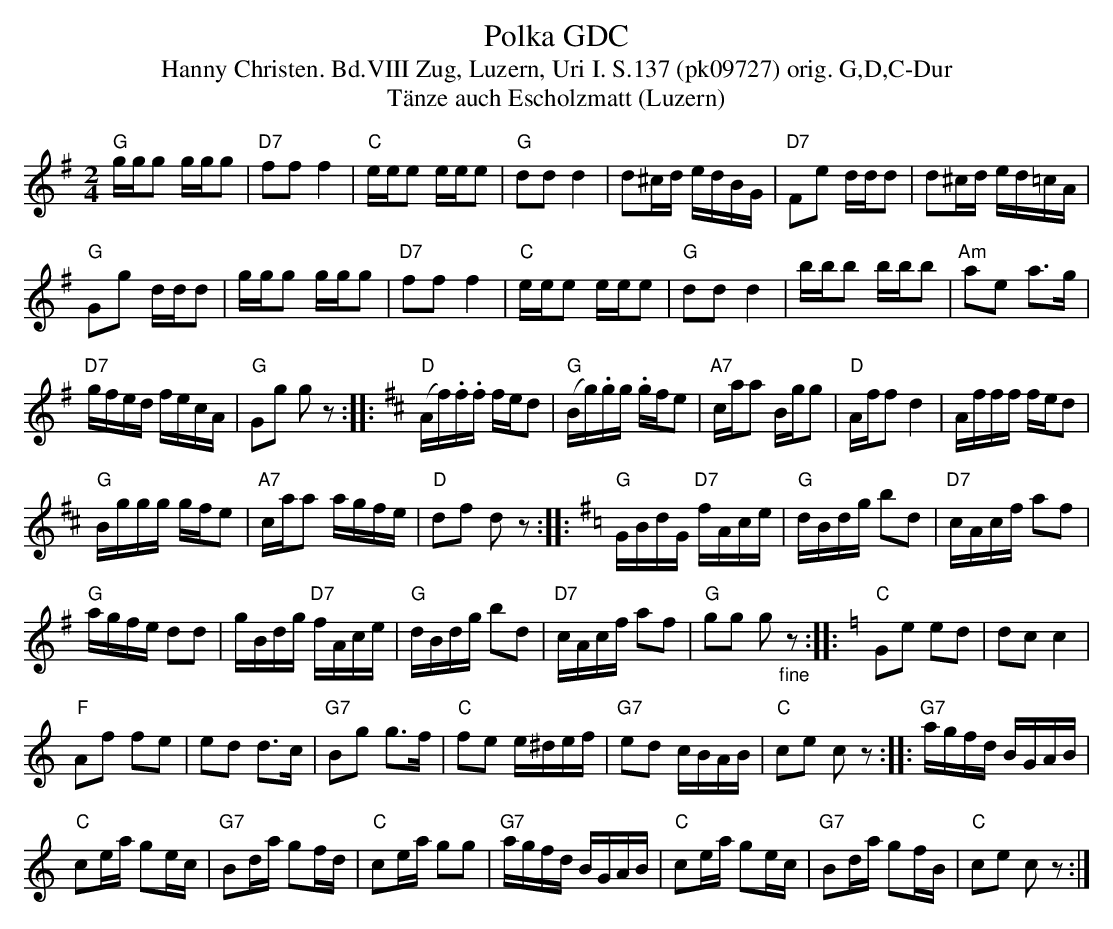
X:1
T:Polka GDC
T:Hanny Christen. Bd.VIII Zug, Luzern, Uri I. S.137 (pk09727) orig. G,D,C-Dur
T: T\"anze auch Escholzmatt (Luzern)
M:2/4
L:1/16
K:G
"G"ggg2 ggg2 | "D7"f2f2 f4 | "C"eee2 eee2 | "G"d2d2 d4 | d2^cd edBG | "D7"F2e2 ddd2 | d2^cd ed=cA |
"G"G2g2 ddd2 | ggg2 ggg2 | "D7"f2f2 f4 | "C"eee2 eee2 | "G"d2d2 d4 | bbb2 bbb2 | "Am"a2e2 a3g |
"D7"gfed fecA | "G"G2g2 g2 z2 :: [K:D] "D"(Af).f.f fed2 | "G"(Bg).gg. gfe2 | "A7"caa2 Bgg2 | "D"Aff2 d4 | Afff fed2 |
"G"Bggg gfe2 | "A7"caa2 agfe | "D"d2f2 d2z2 ::[K:G] "G"GBdG "D7"fAce | "G"dBdg b2d2 | "D7"cAcf a2f2 |
"G"agfe d2d2 | gBdg "D7"fAce | "G"dBdg b2d2 | "D7"cAcf a2f2 | "G"g2g2 g2"_fine"z2 :: [K:C] [L:1/8] "C"Ge ed | dc c2 |
"F"Af fe | ed d>c | "G7"Bg g>f | "C"fe e/^d/e/f/ | "G7"ed c/B/A/B/ | "C"ce cz :: [L:1/16] "G7"agfd BGAB |
"C"c2ea g2ec | "G7"B2da g2fd | "C"c2ea g2g2 | "G7"agfd BGAB | "C"c2ea g2ec | "G7"B2da g2fB | "C"c2e2 c2 z2 :|
